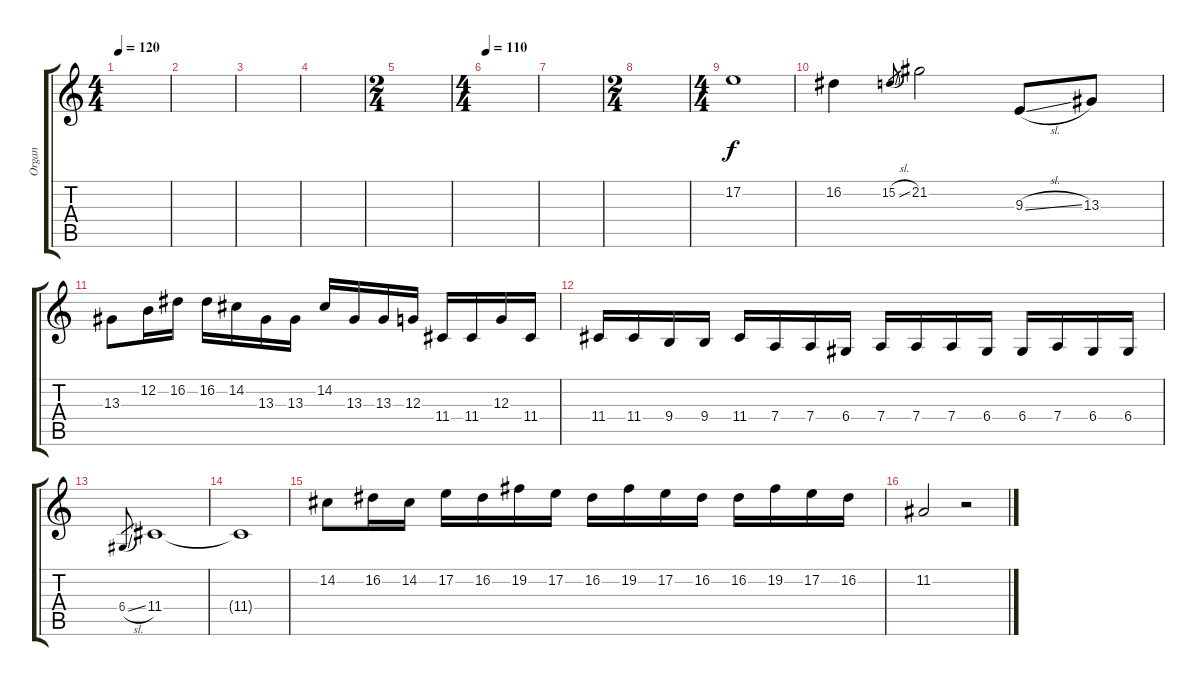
\track ("Organ" "Organ") {instrument reedorgan}
\staff {score tabs}
\tuning (E4 B3 G3 D3 A2 E2) {hide}
\ts (4 4)
\tempo 120
\clef g2
\ks c
|
|
|
|
\ts (2 4)
|
\ts (4 4)
\tempo 110
|
|
\ts (2 4)
|
\ts (4 4)
17.2.1 |
16.2.4 15.2{sl}.8{gr} 21.2.2 9.3{sl}.8 13.3.8 |
13.3.8 12.2.16 16.2.16 16.2.16 14.2.16 13.3.16 13.3.16 14.2.16 13.3.16 13.3.16 12.3.16 11.4.16 11.4.16 12.3.16 11.4.16 |
11.4.16 11.4.16 9.4.16 9.4.16 11.4.16 7.4.16 7.4.16 6.4.16 7.4.16 7.4.16 7.4.16 6.4.16 6.4.16 7.4.16 6.4.16 6.4.16 |
6.4{sl}.8{gr} 11.4.1 |
11.4{t}.1 |
14.2.8 16.2.16 14.2.16 17.2.16 16.2.16 19.2.16 17.2.16 16.2.16 19.2.16 17.2.16 16.2.16 16.2.16 19.2.16 17.2.16 16.2.16 |
11.2.2 r.2
